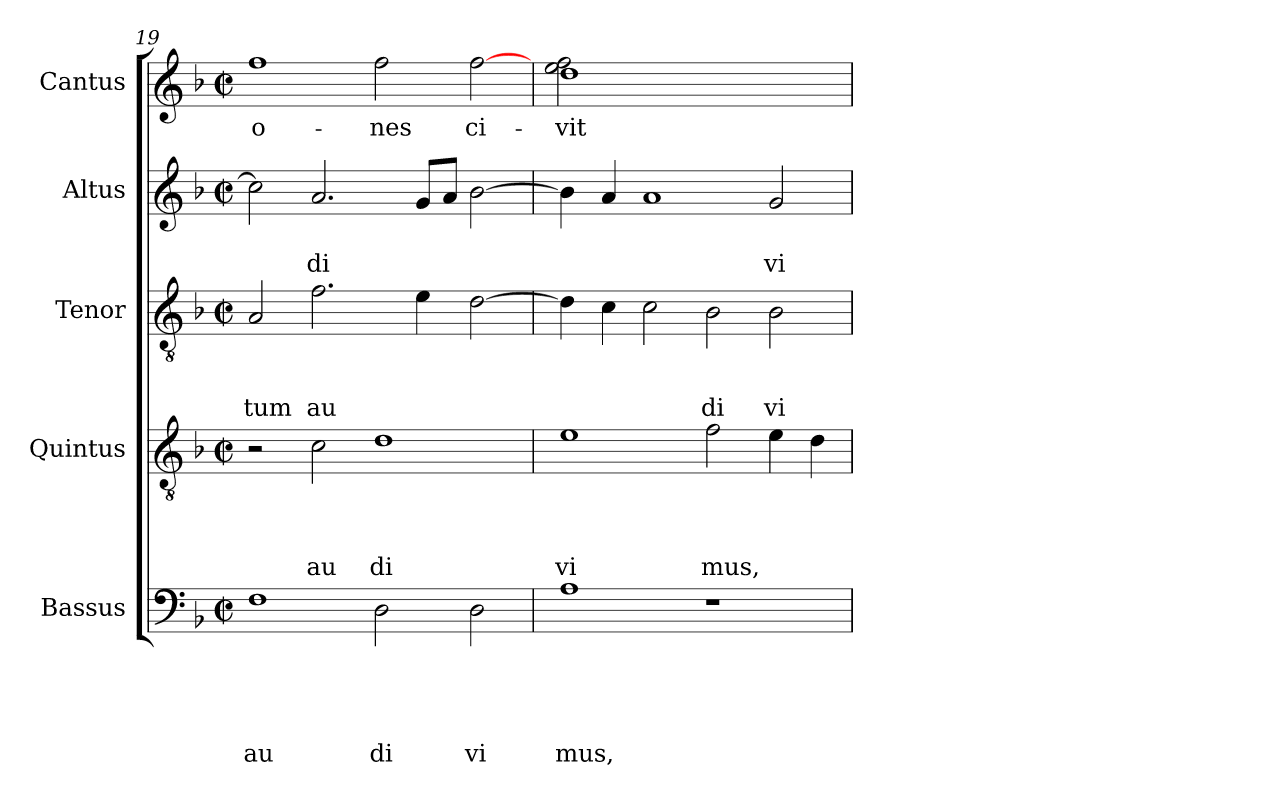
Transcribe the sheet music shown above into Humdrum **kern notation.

**kern	**text	**text	**text	**text	**text	**kern	**text	**text	**text	**text	**kern	**text	**text	**text	**kern	**text	**text	**kern	**text
*part5	*part5	*part5	*part5	*part5	*part5	*part4	*part4	*part4	*part4	*part4	*part3	*part3	*part3	*part3	*part2	*part2	*part2	*part1	*part1
*staff5	*staff5	*staff5	*staff5	*staff5	*staff5	*staff4	*staff4	*staff4	*staff4	*staff4	*staff3	*staff3	*staff3	*staff3	*staff2	*staff2	*staff2	*staff1	*staff1
*I"Bassus	*	*	*	*	*	*I"Quintus	*	*	*	*	*I"Tenor	*	*	*	*I"Altus	*	*	*I"Cantus	*
*clefF4	*	*	*	*	*	*clefGv2	*	*	*	*	*clefGv2	*	*	*	*clefG2	*	*	*clefG2	*
*k[b-]	*	*	*	*	*	*k[b-]	*	*	*	*	*k[b-]	*	*	*	*k[b-]	*	*	*k[b-]	*
*F:	*	*	*	*	*	*F:	*	*	*	*	*F:	*	*	*	*F:	*	*	*F:	*
*M2/2	*	*	*	*	*	*M2/2	*	*	*	*	*M2/2	*	*	*	*M2/2	*	*	*M2/2	*
*met(c|)	*	*	*	*	*	*met(c|)	*	*	*	*	*met(c|)	*	*	*	*met(c|)	*	*	*met(c|)	*
=19	=19	=19	=19	=19	=19	=19	=19	=19	=19	=19	=19	=19	=19	=19	=19	=19	=19	=19	=19
!	!	!	!	!	!LO:LY:b	!	!	!	!	!	!	!	!	!LO:LY:b	!	!	!	!	!LO:LY:b
1F	.	.	.	.	au	2r	.	.	.	.	2A/	.	.	tum	2cc\]	.	.	1ff	-o-
!	!	!	!	!	!	!	!	!	!	!LO:LY:b	!	!	!	!LO:LY:b	!	!	!LO:LY:b	!	!
.	.	.	.	.	.	2c\	.	.	.	au	2.f\	.	.	au	2.a/	.	di	.	.
!	!	!	!	!	!LO:LY:b	!	!	!	!	!LO:LY:b	!	!	!	!	!	!	!	!	!LO:LY:b
2D\	.	.	.	.	di	1d	.	.	.	di	.	.	.	.	.	.	.	2ff\	-nes
.	.	.	.	.	.	.	.	.	.	.	4e\	.	.	.	8g/L	.	.	.	.
.	.	.	.	.	.	.	.	.	.	.	.	.	.	.	8a/J	.	.	.	.
!	!	!	!	!	!LO:LY:b	!	!	!	!	!	!	!	!	!	!	!	!	!	!LO:LY:b
2D\	.	.	.	.	vi	.	.	.	.	.	[>2d\	.	.	.	[>2b-\	.	.	[>2ff\	ci-
=20	=20	=20	=20	=20	=20	=20	=20	=20	=20	=20	=20	=20	=20	=20	=20	=20	=20	=20	=20
!	!	!	!	!	!LO:LY:b	!	!	!	!	!LO:LY:b	!	!	!	!	!	!	!	!	!LO:LY:b
*	*	*	*	*	*	*	*	*	*	*	*	*	*	*	*	*	*	*^	*
1A	.	.	.	.	mus,	1e	.	.	.	vi	4d\]	.	.	.	4b-\]	.	.	1dd	2ee\ 2ff\	-vit-
.	.	.	.	.	.	.	.	.	.	.	4c\	.	.	.	4a/	.	.	.	.	.
.	.	.	.	.	.	.	.	.	.	.	2c\	.	.	.	1a	.	.	.	1ryy	.
!	!	!	!	!	!	!	!	!	!	!LO:LY:b	!	!	!	!LO:LY:b	!	!	!	!	!	!
1r	.	.	.	.	.	2f\	.	.	.	mus,	2B-\	.	.	di	.	.	.	1ryy	.	.
!	!	!	!	!	!	!	!	!	!	!	!	!	!	!LO:LY:b	!	!	!LO:LY:b	!	!	!
.	.	.	.	.	.	4e\	.	.	.	.	2B-\	.	.	vi	2g/	.	vi	.	2ryy	.
.	.	.	.	.	.	4d\	.	.	.	.	.	.	.	.	.	.	.	.	.	.
*	*	*	*	*	*	*	*	*	*	*	*	*	*	*	*	*	*	*v	*v	*
=	=	=	=	=	=	=	=	=	=	=	=	=	=	=	=	=	=	=	=
*-	*-	*-	*-	*-	*-	*-	*-	*-	*-	*-	*-	*-	*-	*-	*-	*-	*-	*-	*-
